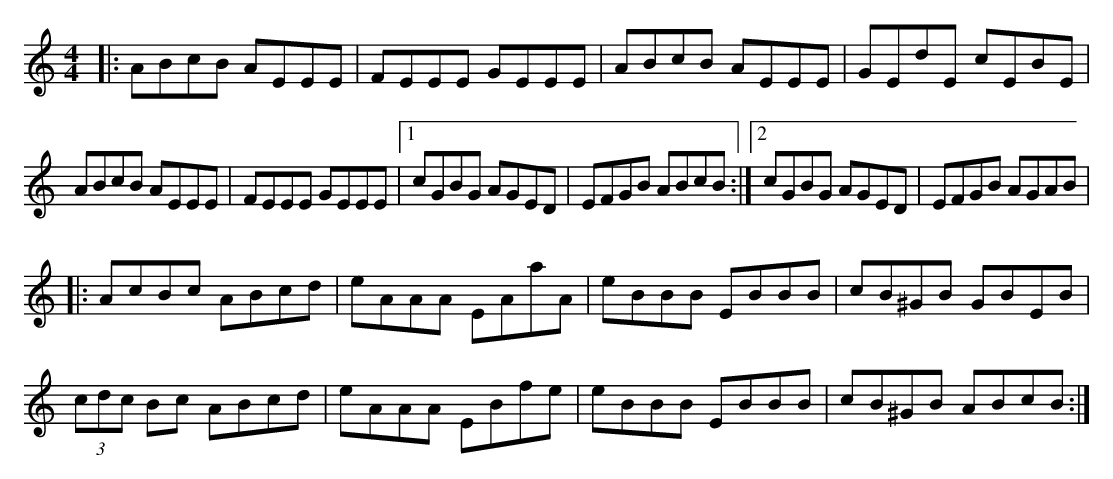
X:1
M:4/4
K:Amin
|:ABcB AEEE|FEEE GEEE|ABcB AEEE|GEdE cEBE|
ABcB AEEE|FEEE GEEE|1 cGBG AGED|EFGB ABcB:|2 cGBG AGED|EFGB AGAB|
|:AcBc ABcd|eAAA EAaA|eBBB EBBB|cB^GB GBEB|
(3cdc Bc ABcd|eAAA EBfe|eBBB EBBB|cB^GB ABcB:|
